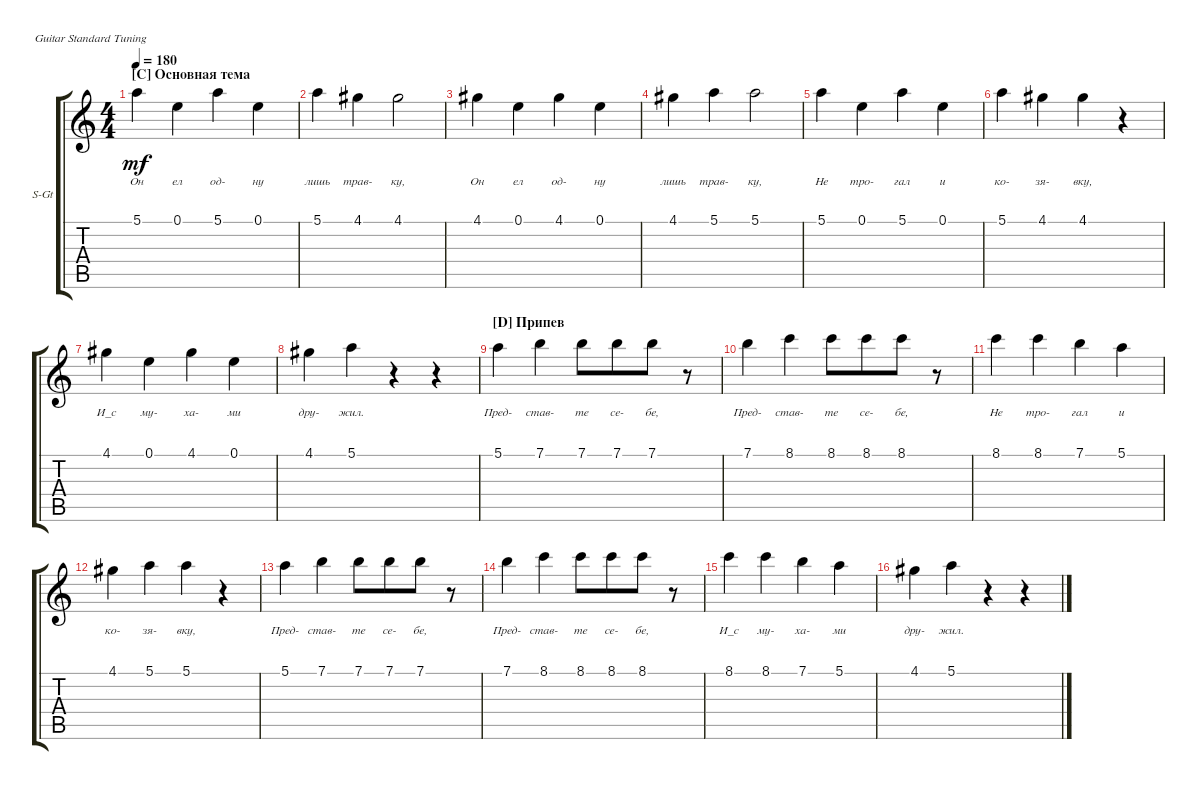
\defaultSystemsLayout 4
\bracketExtendMode groupsimilarinstruments
\firstSystemTrackNameOrientation horizontal
\otherSystemsTrackNameOrientation horizontal
\track ("Steel Guitar" "S-Gt") {instrument acousticguitarsteel}
\staff {score tabs}
\tuning (E4 B3 G3 D3 A2 E2)
\ts (4 4)
\section ("C" "Основная тема")
\tempo 180
\clef g2
\ks c
5.1.4{lyrics (0 "Он") lyrics (1 "") lyrics (2 "") lyrics (3 "") lyrics (4 "") dy mf} 0.1.4{lyrics (0 "ел") lyrics (1 "") lyrics (2 "") lyrics (3 "") lyrics (4 "")} 5.1.4{lyrics (0 "од-") lyrics (1 "") lyrics (2 "") lyrics (3 "") lyrics (4 "")} 0.1.4{lyrics (0 "ну") lyrics (1 "") lyrics (2 "") lyrics (3 "") lyrics (4 "")} |
5.1.4{lyrics (0 "лишь") lyrics (1 "") lyrics (2 "") lyrics (3 "") lyrics (4 "")} 4.1.4{lyrics (0 "трав-") lyrics (1 "") lyrics (2 "") lyrics (3 "") lyrics (4 "")} 4.1.2{lyrics (0 "ку,") lyrics (1 "") lyrics (2 "") lyrics (3 "") lyrics (4 "")} |
4.1.4{lyrics (0 "Он") lyrics (1 "") lyrics (2 "") lyrics (3 "") lyrics (4 "")} 0.1.4{lyrics (0 "ел") lyrics (1 "") lyrics (2 "") lyrics (3 "") lyrics (4 "")} 4.1.4{lyrics (0 "од-") lyrics (1 "") lyrics (2 "") lyrics (3 "") lyrics (4 "")} 0.1.4{lyrics (0 "ну") lyrics (1 "") lyrics (2 "") lyrics (3 "") lyrics (4 "")} |
4.1.4{lyrics (0 "лишь") lyrics (1 "") lyrics (2 "") lyrics (3 "") lyrics (4 "")} 5.1.4{lyrics (0 "трав-") lyrics (1 "") lyrics (2 "") lyrics (3 "") lyrics (4 "")} 5.1.2{lyrics (0 "ку,") lyrics (1 "") lyrics (2 "") lyrics (3 "") lyrics (4 "")} |
5.1.4{lyrics (0 "Не") lyrics (1 "") lyrics (2 "") lyrics (3 "") lyrics (4 "")} 0.1.4{lyrics (0 "тро-") lyrics (1 "") lyrics (2 "") lyrics (3 "") lyrics (4 "")} 5.1.4{lyrics (0 "гал") lyrics (1 "") lyrics (2 "") lyrics (3 "") lyrics (4 "")} 0.1.4{lyrics (0 "и") lyrics (1 "") lyrics (2 "") lyrics (3 "") lyrics (4 "")} |
5.1.4{lyrics (0 "ко-") lyrics (1 "") lyrics (2 "") lyrics (3 "") lyrics (4 "")} 4.1.4{lyrics (0 "зя-") lyrics (1 "") lyrics (2 "") lyrics (3 "") lyrics (4 "")} 4.1.4{lyrics (0 "вку,") lyrics (1 "") lyrics (2 "") lyrics (3 "") lyrics (4 "")} r.4 |
4.1.4{lyrics (0 "И_с") lyrics (1 "") lyrics (2 "") lyrics (3 "") lyrics (4 "")} 0.1.4{lyrics (0 "му-") lyrics (1 "") lyrics (2 "") lyrics (3 "") lyrics (4 "")} 4.1.4{lyrics (0 "ха-") lyrics (1 "") lyrics (2 "") lyrics (3 "") lyrics (4 "")} 0.1.4{lyrics (0 "ми") lyrics (1 "") lyrics (2 "") lyrics (3 "") lyrics (4 "")} |
4.1.4{lyrics (0 "дру-") lyrics (1 "") lyrics (2 "") lyrics (3 "") lyrics (4 "")} 5.1.4{lyrics (0 "жил.") lyrics (1 "") lyrics (2 "") lyrics (3 "") lyrics (4 "")} r.4 r.4 |
\section ("D" "Припев")
5.1.4{lyrics (0 "Пред-") lyrics (1 "") lyrics (2 "") lyrics (3 "") lyrics (4 "")} 7.1.4{lyrics (0 "став-") lyrics (1 "") lyrics (2 "") lyrics (3 "") lyrics (4 "")} 7.1.8{lyrics (0 "те") lyrics (1 "") lyrics (2 "") lyrics (3 "") lyrics (4 "") beam merge} 7.1.8{lyrics (0 "се-") lyrics (1 "") lyrics (2 "") lyrics (3 "") lyrics (4 "") beam merge} 7.1.8{lyrics (0 "бе,") lyrics (1 "") lyrics (2 "") lyrics (3 "") lyrics (4 "")} r.8 |
7.1.4{lyrics (0 "Пред-") lyrics (1 "") lyrics (2 "") lyrics (3 "") lyrics (4 "")} 8.1.4{lyrics (0 "став-") lyrics (1 "") lyrics (2 "") lyrics (3 "") lyrics (4 "")} 8.1.8{lyrics (0 "те") lyrics (1 "") lyrics (2 "") lyrics (3 "") lyrics (4 "") beam merge} 8.1.8{lyrics (0 "се-") lyrics (1 "") lyrics (2 "") lyrics (3 "") lyrics (4 "") beam merge} 8.1.8{lyrics (0 "бе,") lyrics (1 "") lyrics (2 "") lyrics (3 "") lyrics (4 "")} r.8 |
8.1.4{lyrics (0 "Не") lyrics (1 "") lyrics (2 "") lyrics (3 "") lyrics (4 "")} 8.1.4{lyrics (0 "тро-") lyrics (1 "") lyrics (2 "") lyrics (3 "") lyrics (4 "")} 7.1.4{lyrics (0 "гал") lyrics (1 "") lyrics (2 "") lyrics (3 "") lyrics (4 "")} 5.1.4{lyrics (0 "и") lyrics (1 "") lyrics (2 "") lyrics (3 "") lyrics (4 "")} |
4.1.4{lyrics (0 "ко-") lyrics (1 "") lyrics (2 "") lyrics (3 "") lyrics (4 "")} 5.1.4{lyrics (0 "зя-") lyrics (1 "") lyrics (2 "") lyrics (3 "") lyrics (4 "")} 5.1.4{lyrics (0 "вку,") lyrics (1 "") lyrics (2 "") lyrics (3 "") lyrics (4 "")} r.4 |
5.1.4{lyrics (0 "Пред-") lyrics (1 "") lyrics (2 "") lyrics (3 "") lyrics (4 "")} 7.1.4{lyrics (0 "став-") lyrics (1 "") lyrics (2 "") lyrics (3 "") lyrics (4 "")} 7.1.8{lyrics (0 "те") lyrics (1 "") lyrics (2 "") lyrics (3 "") lyrics (4 "") beam merge} 7.1.8{lyrics (0 "се-") lyrics (1 "") lyrics (2 "") lyrics (3 "") lyrics (4 "") beam merge} 7.1.8{lyrics (0 "бе,") lyrics (1 "") lyrics (2 "") lyrics (3 "") lyrics (4 "")} r.8 |
7.1.4{lyrics (0 "Пред-") lyrics (1 "") lyrics (2 "") lyrics (3 "") lyrics (4 "")} 8.1.4{lyrics (0 "став-") lyrics (1 "") lyrics (2 "") lyrics (3 "") lyrics (4 "")} 8.1.8{lyrics (0 "те") lyrics (1 "") lyrics (2 "") lyrics (3 "") lyrics (4 "") beam merge} 8.1.8{lyrics (0 "се-") lyrics (1 "") lyrics (2 "") lyrics (3 "") lyrics (4 "") beam merge} 8.1.8{lyrics (0 "бе,") lyrics (1 "") lyrics (2 "") lyrics (3 "") lyrics (4 "")} r.8 |
8.1.4{lyrics (0 "И_с") lyrics (1 "") lyrics (2 "") lyrics (3 "") lyrics (4 "")} 8.1.4{lyrics (0 "му-") lyrics (1 "") lyrics (2 "") lyrics (3 "") lyrics (4 "")} 7.1.4{lyrics (0 "ха-") lyrics (1 "") lyrics (2 "") lyrics (3 "") lyrics (4 "")} 5.1.4{lyrics (0 "ми") lyrics (1 "") lyrics (2 "") lyrics (3 "") lyrics (4 "")} |
4.1.4{lyrics (0 "дру-") lyrics (1 "") lyrics (2 "") lyrics (3 "") lyrics (4 "")} 5.1.4{lyrics (0 "жил.") lyrics (1 "") lyrics (2 "") lyrics (3 "") lyrics (4 "")} r.4 r.4
